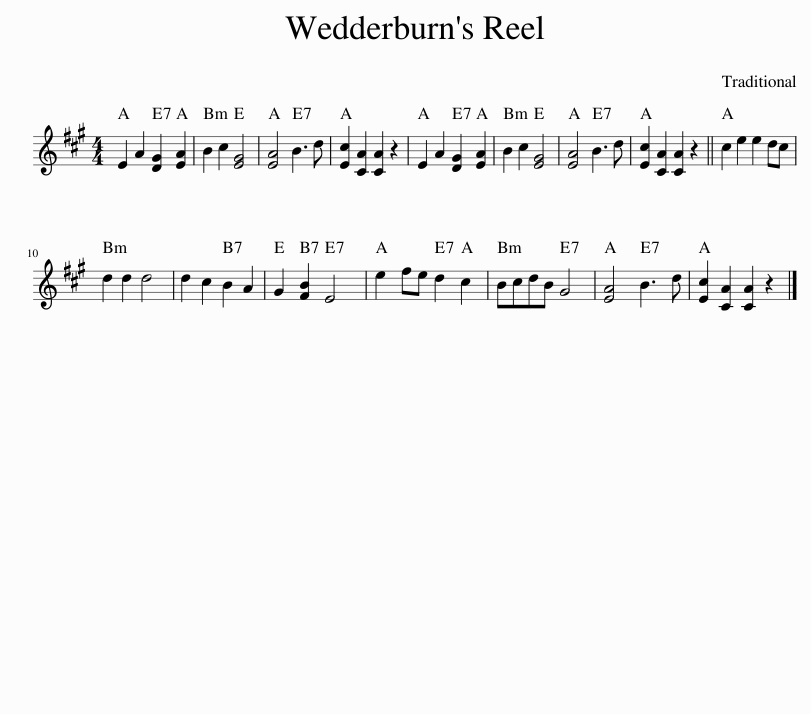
X:1
L:1/8
M:4/4
I:linebreak $
K:A
V:1 treble
V:1
 E2 A2 [DG]2 [EA]2 | B2 c2 [EG]4 | [EA]4 B3 d | [Ec]2 [CA]2 [CA]2 z2 | E2 A2 [DG]2 [EA]2 | %5
 B2 c2 [EG]4 | [EA]4 B3 d | [Ec]2 [CA]2 [CA]2 z2 || c2 e2 e2 dc |$ d2 d2 d4 | %10
 d2 c2 B2 A2 | G2 [FB]2 E4 | e2 fe d2 c2 | BcdB G4 | [EA]4 B3 d | %15
 [Ec]2 [CA]2 [CA]2 z2 |] %16
